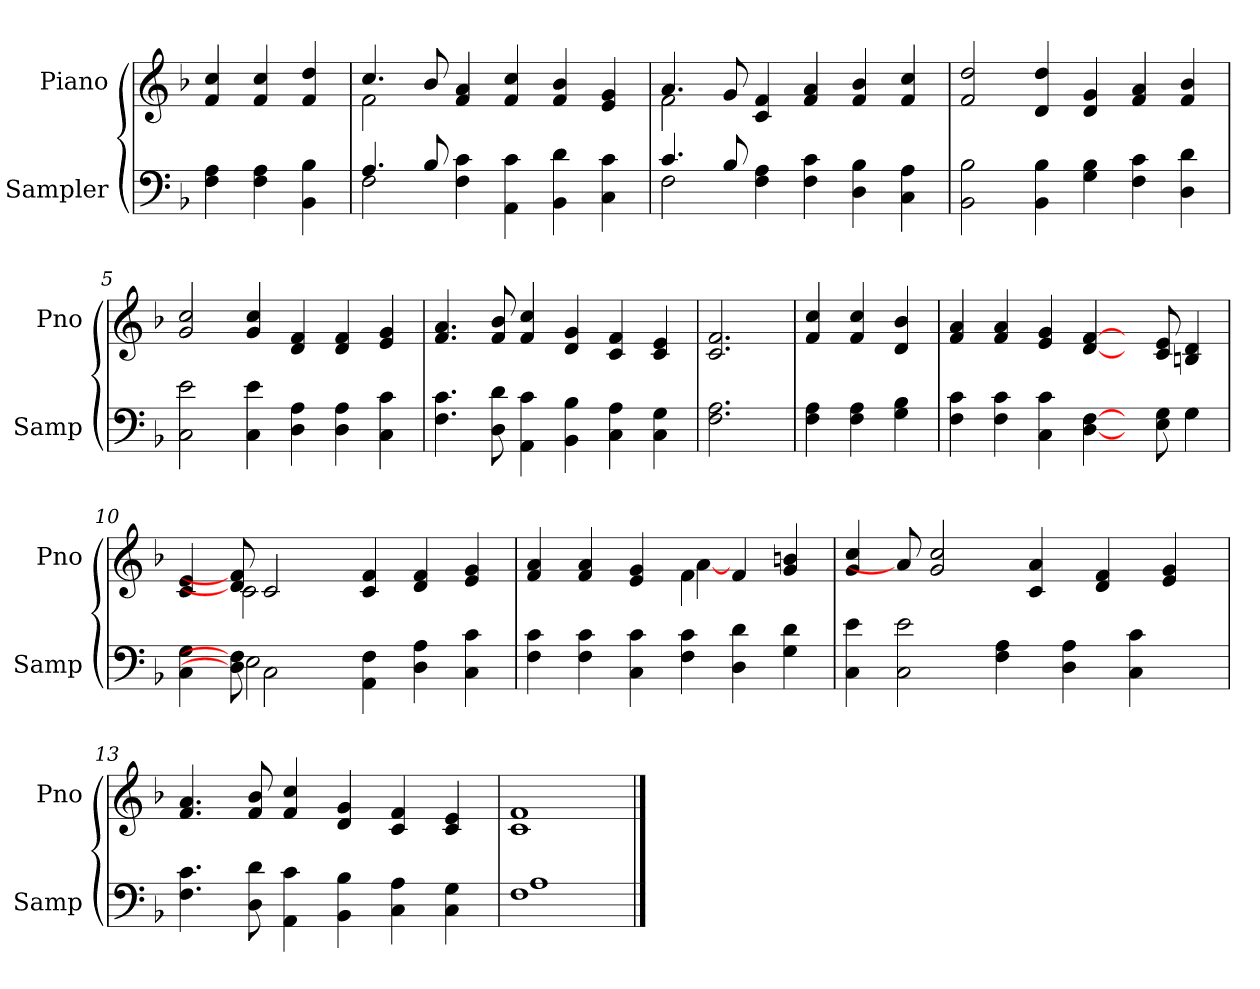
**kern	**kern
*part2	*part1
*staff2	*staff1
*I"Sampler	*I"Piano
*I'Samp	*I'Pno
*clefF4	*clefG2
*k[b-]	*k[b-]
*F:	*F:
=1	=1
4F\ 4A\	4f/ 4cc/
4F\ 4A\	4f/ 4cc/
4BB-\ 4B-\	4f/ 4dd/
=2	=2
*^	*^
4.A/	2F	4.cc/	2f
8B-/	.	8b-/	.
4F\ 4c\	1ryy	4f/ 4a/	1ryy
4AA\ 4c\	.	4f/ 4cc/	.
4BB-\ 4d\	.	4f/ 4b-/	.
4C\ 4c\	.	4e/ 4g/	.
=3	=3	=3	=3
4.c/	2F	4.a/	2f
8B-/	.	8g/	.
4F\ 4A\	1ryy	4c/ 4f/	1ryy
4F\ 4c\	.	4f/ 4a/	.
4D\ 4B-\	.	4f/ 4b-/	.
4C\ 4A\	.	4f/ 4cc/	.
*v	*v	*	*
*	*v	*v
=4	=4
2BB-\ 2B-\	2f/ 2dd/
4BB-\ 4B-\	4d/ 4dd/
4G\ 4B-\	4d/ 4g/
4F\ 4c\	4f/ 4a/
4D\ 4d\	4f/ 4b-/
=5	=5
2C\ 2e\	2g/ 2cc/
4C\ 4e\	4g/ 4cc/
4D\ 4A\	4d/ 4f/
4D\ 4A\	4d/ 4f/
4C\ 4c\	4e/ 4g/
=6	=6
4.F\ 4.c\	4.f/ 4.a/
8D\ 8d\	8f/ 8b-/
4AA\ 4c\	4f/ 4cc/
4BB-\ 4B-\	4d/ 4g/
4C\ 4A\	4c/ 4f/
4C\ 4G\	4c/ 4e/
=7	=7
2.F\ 2.A\	2.c/ 2.f/
=8	=8
4F\ 4A\	4f/ 4cc/
4F\ 4A\	4f/ 4cc/
4G\ 4B-\	4d/ 4b-/
=9	=9
*^	*
4F\ 4c\	4ryy	4f/ 4a/
*v	*v	*
4F\ 4c\	4f/ 4a/
4C\ 4c\	4e/ 4g/
[4D\ [4F\	[4d/ [4f/
8ryy	8ryy
8E\ 8G\	8c/ 8e/
*^	*
4G\	4G	4Bn/ 4d/
=10	=10	=10
*	*	*^
4C\ 4G\	4ryy	4c/ 4e/	4ryy
8D\] 8F\]	2E	8d/] 8f/]	2c
2C\	.	2c/	.
.	2..ryy	.	2..ryy
4AA\ 4F\	.	4c/ 4f/	.
4D\ 4A\	.	4d/ 4f/	.
4C\ 4c\	.	4e/ 4g/	.
*v	*v	*	*
=11	=11	=11
4F\ 4c\	4f/ 4a/	2.ryy
4F\ 4c\	4f/ 4a/	.
4C\ 4c\	4e/ 4g/	.
4F\ 4c\	4f\	[4a
4D\ 4d\	4f/	2ryy
4G\ 4d\	4g/ 4bn/	.
*	*v	*v
=12	=12
4C\ 4e\	4g/ 4cc/
2C\ 2e\	8a]
.	2g/ 2cc/
4F\ 4A\	.
.	4c/ 4a/
4D\ 4A\	.
.	4d/ 4f/
4C\ 4c\	.
.	4e/ 4g/
8ryy	.
=13	=13
4.F\ 4.c\	4.f/ 4.a/
8D\ 8d\	8f/ 8b-/
4AA\ 4c\	4f/ 4cc/
4BB-\ 4B-\	4d/ 4g/
4C\ 4A\	4c/ 4f/
4C\ 4G\	4c/ 4e/
=14	=14
*^	*^
1F\	1A	1f/	1c
*v	*v	*	*
*	*v	*v
==	==
*-	*-
